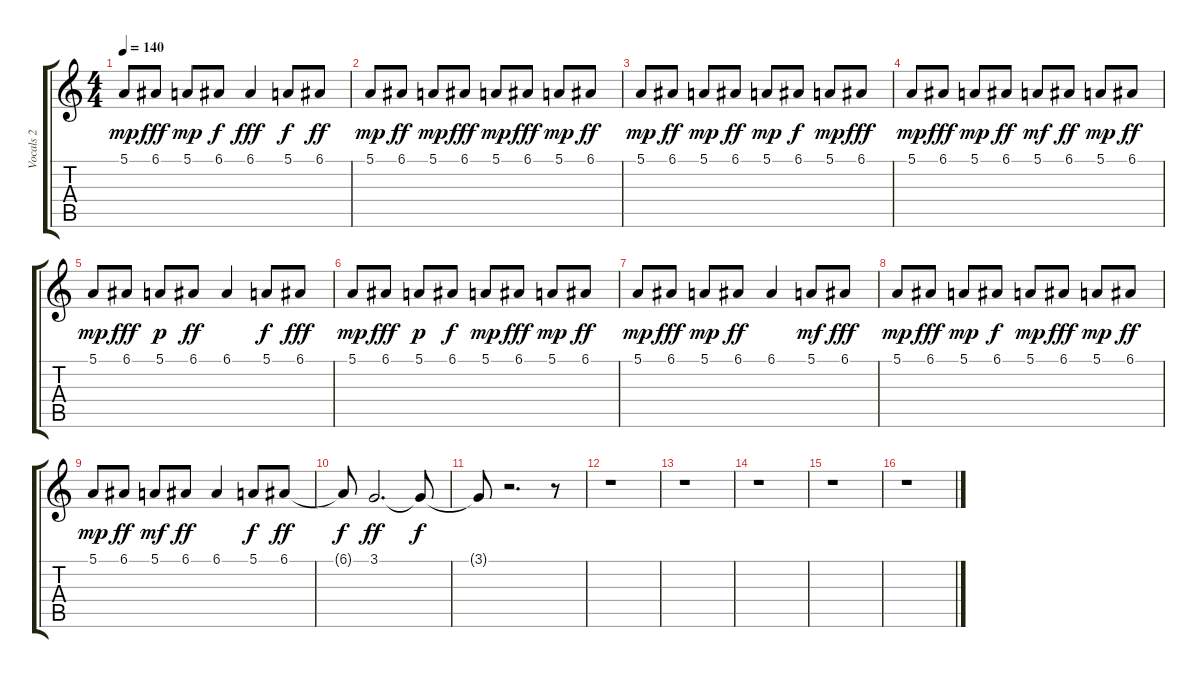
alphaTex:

\track ("Vocals 2" "Vocals 2") {instrument fx1rain}
\staff {score tabs}
\tuning (E4 B3 G3 D3 A2 E2) {hide}
\ts (4 4)
\tempo 140
\clef g2
\ks c
5.1.8{dy mp balance 3} 6.1.8{dy fff} 5.1.8{dy mp} 6.1.8{dy f} 6.1.4{dy fff balance 3} 5.1.8{dy f} 6.1.8{dy ff} |
5.1.8{dy mp balance 6} 6.1.8{dy ff} 5.1.8{dy mp} 6.1.8{dy fff} 5.1.8{dy mp balance 1} 6.1.8{dy fff} 5.1.8{dy mp} 6.1.8{dy ff} |
5.1.8{dy mp balance 7} 6.1.8{dy ff} 5.1.8{dy mp} 6.1.8{dy ff} 5.1.8{dy mp balance 6} 6.1.8{dy f} 5.1.8{dy mp} 6.1.8{dy fff} |
5.1.8{dy mp balance 2} 6.1.8{dy fff} 5.1.8{dy mp} 6.1.8{dy ff} 5.1.8{dy mf balance 6} 6.1.8{dy ff} 5.1.8{dy mp} 6.1.8{dy ff} |
5.1.8{dy mp balance 13} 6.1.8{dy fff} 5.1.8{dy p} 6.1.8{dy ff} 6.1.4{balance 4} 5.1.8{dy f} 6.1.8{dy fff} |
5.1.8{dy mp balance 2} 6.1.8{dy fff} 5.1.8{dy p} 6.1.8{dy f} 5.1.8{dy mp balance 3} 6.1.8{dy fff} 5.1.8{dy mp} 6.1.8{dy ff} |
5.1.8{dy mp balance 8} 6.1.8{dy fff} 5.1.8{dy mp} 6.1.8{dy ff} 6.1.4{balance 12} 5.1.8{dy mf} 6.1.8{dy fff} |
5.1.8{dy mp balance 8} 6.1.8{dy fff} 5.1.8{dy mp} 6.1.8{dy f} 5.1.8{dy mp balance 10} 6.1.8{dy fff} 5.1.8{dy mp} 6.1.8{dy ff} |
5.1.8{dy mp balance 7} 6.1.8{dy ff} 5.1.8{dy mf} 6.1.8{dy ff} 6.1.4{balance 11} 5.1.8{dy f} 6.1.8{dy ff} |
6.1{t}.8{dy f} 3.1.2{d dy ff balance 13} 3.1{t}.8{dy f} |
3.1{t}.8 r.2{d} r.8 |
r.1 |
r.1 |
r.1 |
r.1 |
r.1
